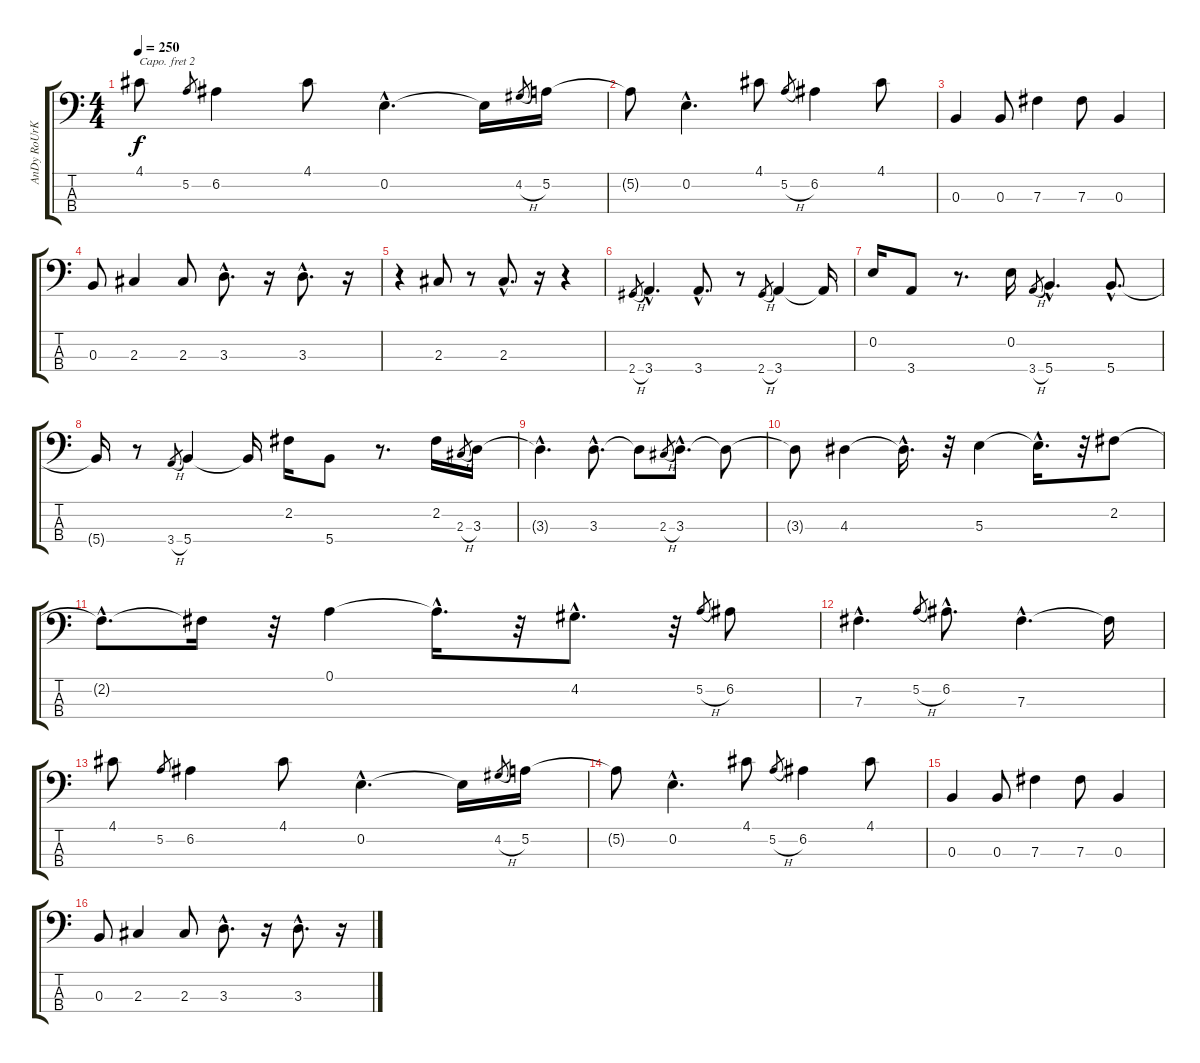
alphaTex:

\track ("AnDy RoUrKe" "AnDy RoUrK") {instrument electricbasspick}
\staff {score tabs}
\capo 2
\tuning (G2 D2 A1 E1) {hide}
\ts (4 4)
\tempo 250
\clef f4
\ks c
4.1.8{dy f} 5.2.8{gr} 6.2.4 4.1.8 0.2{hac}.4{d} 0.2{t}.16 4.2{h}.8{gr} 5.2.16 |
5.2{t}.8 0.2{hac}.4{d} 4.1.8 5.2{h}.8{gr} 6.2.4 4.1.8 |
0.3.4 0.3.8 7.3.4 7.3.8 0.3.4 |
0.3.8 2.3.4 2.3.8 3.3{hac}.8{d} r.16 3.3{hac}.8{d} r.16 |
r.4 2.3.8 r.8 2.3{hac}.8{d} r.16 r.4 |
2.4{h}.8{gr} 3.4{hac}.4{d} 3.4{hac}.8{d} r.8 2.4{h}.8{gr} 3.4.4 3.4{t}.16 |
0.2.16 3.4.8 r.8{d} 0.2.16 3.4{h}.8{gr} 5.4{hac}.4{d} 5.4{hac}.8{d} |
5.4{t}.16 r.8 3.4{h}.8{gr} 5.4.4 5.4{t}.16 2.2.16 5.4.8 r.8{d} 2.2.16 2.3{h}.8{gr} 3.3.16 |
3.3{hac t}.4{d} 3.3{hac}.8{d} 3.3{t}.8 2.3{h}.8{gr} 3.3{hac}.8{d} 3.3{t}.8 |
3.3{t}.8 4.3.4 4.3{hac t}.16{d} r.32 5.3.4 5.3{hac t}.16{d} r.32 2.2.8 |
2.2{hac t}.8{d} 2.2{t}.16 r.32 0.1.4 0.1{hac t}.16{d} r.32 4.2{hac}.8{d} r.32 5.2{h}.8{gr} 6.2.8 |
7.3{hac}.4{d} 5.2{h}.8{gr} 6.2{hac}.8{d} 7.3{hac}.4{d} 7.3{t}.16 |
4.1.8 5.2.8{gr} 6.2.4 4.1.8 0.2{hac}.4{d} 0.2{t}.16 4.2{h}.8{gr} 5.2.16 |
5.2{t}.8 0.2{hac}.4{d} 4.1.8 5.2{h}.8{gr} 6.2.4 4.1.8 |
0.3.4 0.3.8 7.3.4 7.3.8 0.3.4 |
0.3.8 2.3.4 2.3.8 3.3{hac}.8{d} r.16 3.3{hac}.8{d} r.16
